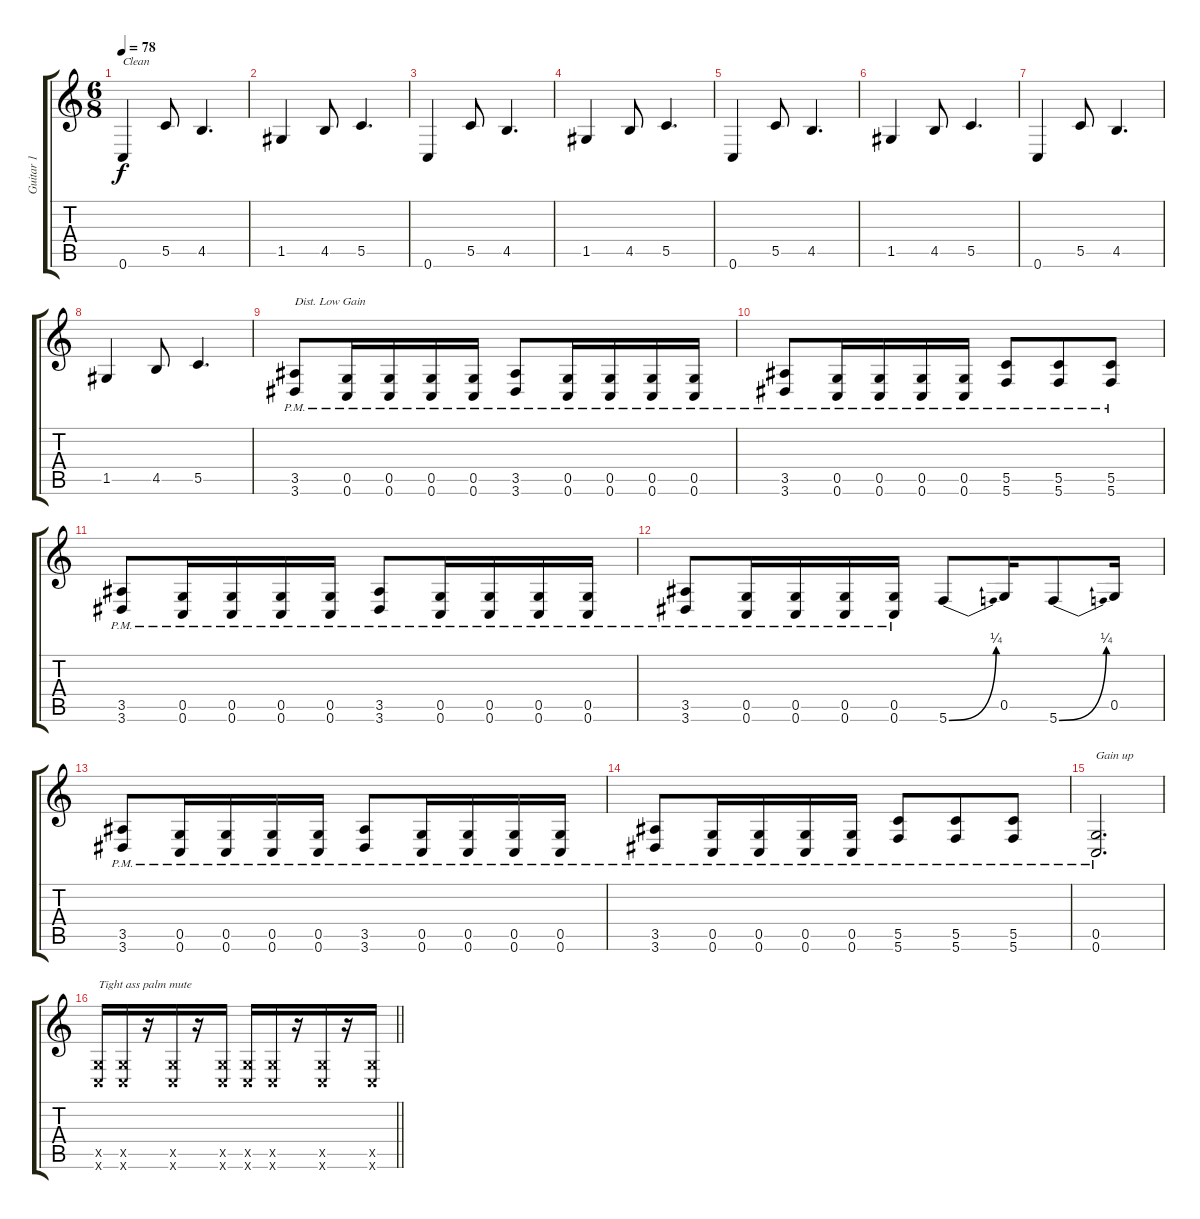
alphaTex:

\track ("Guitar 1" "Guitar 1") {instrument distortionguitar}
\staff {score tabs}
\tuning (D4 A3 F3 C3 G2 C2) {hide}
\ts (6 8)
\tempo 78
\clef g2
\ks c
0.6.4{txt "Clean" dy f instrument electricguitarclean} 5.5.8 4.5.4{d} |
1.5.4 4.5.8 5.5.4{d} |
0.6.4 5.5.8 4.5.4{d} |
1.5.4 4.5.8 5.5.4{d} |
0.6.4 5.5.8 4.5.4{d} |
1.5.4 4.5.8 5.5.4{d} |
0.6.4 5.5.8 4.5.4{d} |
1.5.4 4.5.8 5.5.4{d} |
(3.5{pm} 3.6{pm}).8{txt "Dist. Low Gain"} (0.5{pm} 0.6{pm}).16 (0.5{pm} 0.6{pm}).16 (0.5{pm} 0.6{pm}).16 (0.5{pm} 0.6{pm}).16 (3.5{pm} 3.6{pm}).8 (0.5{pm} 0.6{pm}).16 (0.5{pm} 0.6{pm}).16 (0.5{pm} 0.6{pm}).16 (0.5{pm} 0.6{pm}).16 |
(3.5{pm} 3.6{pm}).8 (0.5{pm} 0.6{pm}).16 (0.5{pm} 0.6{pm}).16 (0.5{pm} 0.6{pm}).16 (0.5{pm} 0.6{pm}).16 (5.5{pm} 5.6{pm}).8 (5.5{pm} 5.6{pm}).8 (5.5{pm} 5.6{pm}).8 |
(3.5{pm} 3.6{pm}).8 (0.5{pm} 0.6{pm}).16 (0.5{pm} 0.6{pm}).16 (0.5{pm} 0.6{pm}).16 (0.5{pm} 0.6{pm}).16 (3.5{pm} 3.6{pm}).8 (0.5{pm} 0.6{pm}).16 (0.5{pm} 0.6{pm}).16 (0.5{pm} 0.6{pm}).16 (0.5{pm} 0.6{pm}).16 |
(3.5{pm} 3.6{pm}).8 (0.5{pm} 0.6{pm}).16 (0.5{pm} 0.6{pm}).16 (0.5{pm} 0.6{pm}).16 (0.5{pm} 0.6{pm}).16 5.6{be (bend 0 0 60 1)}.8 0.5.16 5.6{be (bend 0 0 60 1)}.8 0.5.16 |
(3.5{pm} 3.6{pm}).8 (0.5{pm} 0.6{pm}).16 (0.5{pm} 0.6{pm}).16 (0.5{pm} 0.6{pm}).16 (0.5{pm} 0.6{pm}).16 (3.5{pm} 3.6{pm}).8 (0.5{pm} 0.6{pm}).16 (0.5{pm} 0.6{pm}).16 (0.5{pm} 0.6{pm}).16 (0.5{pm} 0.6{pm}).16 |
(3.5{pm} 3.6{pm}).8 (0.5{pm} 0.6{pm}).16 (0.5{pm} 0.6{pm}).16 (0.5{pm} 0.6{pm}).16 (0.5{pm} 0.6{pm}).16 (5.5{pm} 5.6{pm}).8 (5.5{pm} 5.6{pm}).8 (5.5{pm} 5.6{pm}).8 |
(0.5{pm} 0.6{pm}).2{d txt "Gain up"} |
\barLineRight lightlight
(0.5{x} 0.6{x}).16{txt "Tight ass palm mute" instrument distortionguitar} (0.5{x} 0.6{x}).16 r.16 (0.5{x} 0.6{x}).16 r.16 (0.5{x} 0.6{x}).16 (0.5{x} 0.6{x}).16 (0.5{x} 0.6{x}).16 r.16 (0.5{x} 0.6{x}).16 r.16 (0.5{x} 0.6{x}).16
